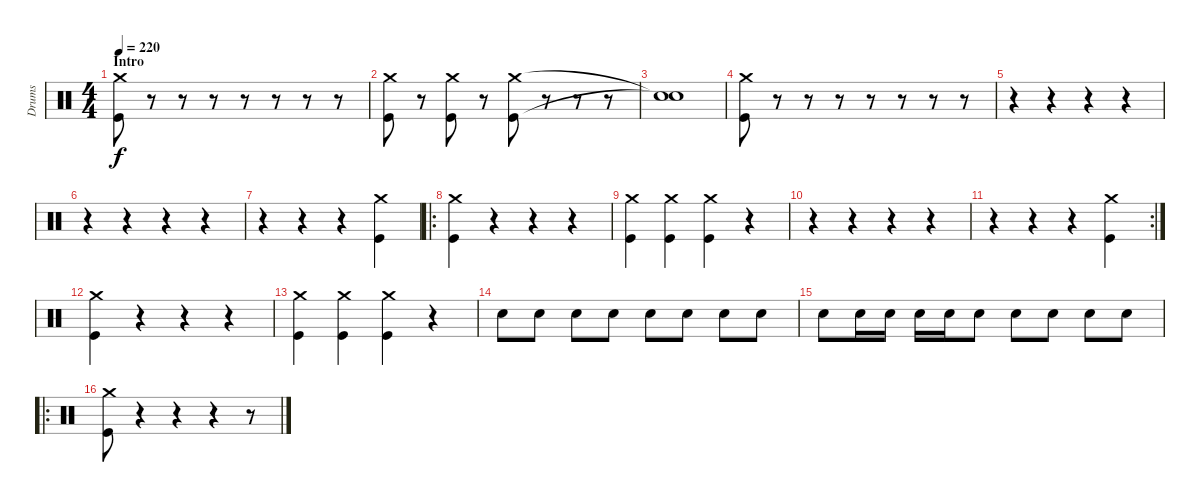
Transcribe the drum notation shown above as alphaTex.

\track ("Drums" "Drums") {instrument percussion}
\staff {score}
\articulation defaults
\ts (4 4)
\section ("" "Intro")
\tempo 220
\clef neutral
\ks c
("Crash medium (hit)" "Kick (hit)").8{dy f} r.8 r.8 r.8 r.8 r.8 r.8 r.8 |
("Crash medium (hit)" "Kick (hit)").8 r.8 ("Crash medium (hit)" "Kick (hit)").8 r.8 ("Crash medium (hit)" "Kick (hit)").8 r.8 r.8 r.8 |
("Snare (hit)"{t} "Snare (hit)"{t}).1 |
("Crash medium (hit)" "Kick (hit)").8 r.8 r.8 r.8 r.8 r.8 r.8 r.8 |
r.4 r.4 r.4 r.4 |
r.4 r.4 r.4 r.4 |
r.4 r.4 r.4 ("Crash medium (hit)" "Kick (hit)").4 |
\ro
("Crash medium (hit)" "Kick (hit)").4 r.4 r.4 r.4 |
("Crash medium (hit)" "Kick (hit)").4 ("Crash medium (hit)" "Kick (hit)").4 ("Crash medium (hit)" "Kick (hit)").4 r.4 |
r.4 r.4 r.4 r.4 |
\rc 2
r.4 r.4 r.4 ("Crash medium (hit)" "Kick (hit)").4 |
("Crash medium (hit)" "Kick (hit)").4 r.4 r.4 r.4 |
("Crash medium (hit)" "Kick (hit)").4 ("Crash medium (hit)" "Kick (hit)").4 ("Crash medium (hit)" "Kick (hit)").4 r.4 |
"Electric Snare (hit)".8{volume 9} "Electric Snare (hit)".8{volume 9} "Electric Snare (hit)".8{volume 9} "Electric Snare (hit)".8{volume 10} "Electric Snare (hit)".8{volume 10} "Electric Snare (hit)".8{volume 11} "Electric Snare (hit)".8{volume 11} "Electric Snare (hit)".8{volume 12} |
"Electric Snare (hit)".8{volume 12} "Electric Snare (hit)".16{volume 13} "Electric Snare (hit)".16 "Electric Snare (hit)".16 "Electric Snare (hit)".16 "Electric Snare (hit)".8 "Electric Snare (hit)".8{volume 14} "Electric Snare (hit)".8{volume 14} "Electric Snare (hit)".8{volume 15} "Electric Snare (hit)".8{volume 16} |
\ro
("Crash medium (hit)" "Kick (hit)").8 r.4 r.4 r.4 r.8
